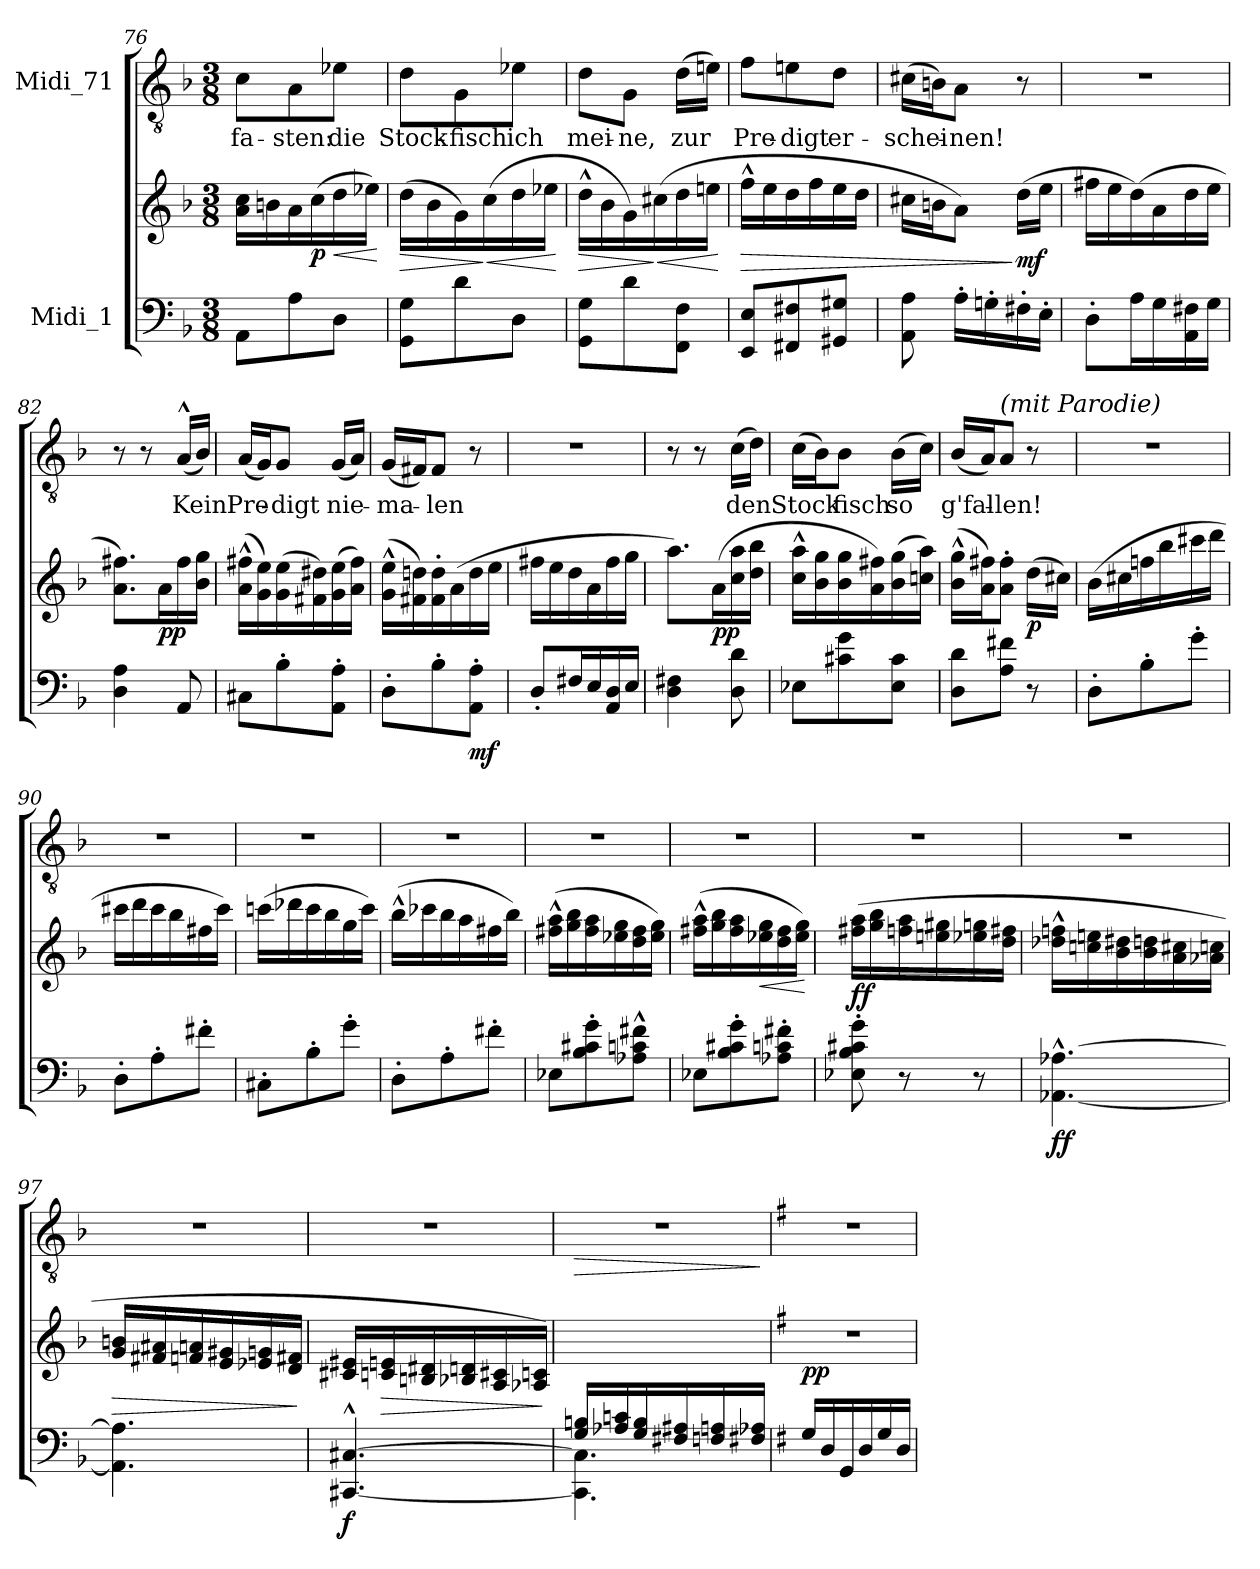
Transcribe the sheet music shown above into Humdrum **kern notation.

**kern	**kern	**dynam	**kern	**text	**dynam
*part2	*part2	*part2	*part1	*part1	*part1
*staff3	*staff2	*staff2/3	*staff1	*staff1	*staff1
*I"Midi_1	*	*	*I"Midi_71	*	*
*clefF4	*clefG2	*	*clefGv2	*	*
*k[b-]	*k[b-]	*	*k[b-]	*	*
*F:	*F:	*	*F:	*	*
*M3/8	*M3/8	*	*M3/8	*	*
=76	=76	=76	=76	=76	=76
*	*^	*	*	*	*
!	!	!	!	!	!LO:LY:b	!
8AA\L	16a\ 16cc\LL	4ryy	.	8c\L	fa-	.
.	16bn\	.	.	.	.	.
!	!	!	!	!	!LO:LY:b	!
8A\	16a\	.	.	8A\	-sten:	.
!	!	!	!LO:DY:b	!	!	!
.	(>16cc\	.	p	.	.	.
!	!	!	!LO:HP:b	!	!LO:LY:b	!
8D\J	16dd\	8ryy	<	8e-X\J	die	.
.	16ee-X\JJ)	.	.	.	.	.
*	*v	*v	*	*	*	*
.	.	[	.	.	.
!!LO:PB:g=z
=77	=77	=77	=77	=77	=77
!	!	!LO:HP:b	!	!LO:LY:b	!
8GG\ 8G\L	(>16dd\LL	>	8d\L	Stock-	.
.	16b-\	.	.	.	.
!	!	!	!	!LO:LY:b	!
8d\	16g\)	.	8G\	-fisch	.
!	!	!LO:HP:n=1:b	!	!	!
.	(>16cc\	] <	.	.	.
!	!	!	!	!LO:LY:b	!
8D\J	16dd\	.	8e-X\J	ich	.
.	16ee-X\JJ	.	.	.	.
.	.	[	.	.	.
=78	=78	=78	=78	=78	=78
!	!	!LO:HP:b	!	!LO:LY:b	!
8GG\ 8G\L	16dd^^\LL	>	8d\L	mei-	.
.	16b-\	.	.	.	.
!	!	!	!	!LO:LY:b	!
8d\	16g\)	.	8G\J	-ne,	.
!	!	!LO:HP:n=1:b	!	!	!
.	(>16cc#X\	] <	.	.	.
!	!	!	!	!LO:LY:b	!
8FF\ 8F\J	16dd\	.	(>16d\LL	zur	.
.	16eeni\JJ	.	16eni\JJ)	.	.
.	.	[	.	.	.
=79	=79	=79	=79	=79	=79
!	!	!LO:HP:b	!	!LO:LY:b	!
8EE/ 8E/L	16ff^^\LL	>	8f\L	Pre-	.
.	16ee\	.	.	.	.
!	!	!	!	!LO:LY:b	!
8FF#X/ 8F#X/	16dd\	.	8eni\	-digt	.
.	16ff\	.	.	.	.
!	!	!	!	!LO:LY:b	!
8GG#X/ 8G#X/J	16ee\	.	8d\J	er-	.
.	16dd\JJ	.	.	.	.
=80	=80	=80	=80	=80	=80
!	!	!	!	!LO:LY:b	!
8AA\ 8A\	16cc#X\LL	.	(>16c#X\LL	-schei-	.
.	16bn\J	.	16Bn\J)	.	.
!	!	!	!	!LO:LY:b	!
16A'\LL	8a\J)	.	8A\J	-nen!	.
16Gni'\	.	.	.	.	.
!	!	!LO:DY:n=1:b	!	!	!
16F#X'\	(>16dd\LL	] mf	8r	.	.
16E'\JJ	16ee\JJ	.	.	.	.
=81	=81	=81	=81	=81	=81
8D'\L	16ff#X\LL	.	4.r	.	.
.	16ee\	.	.	.	.
(>16A\L	(>16dd\)	.	.	.	.
16G\	16a\	.	.	.	.
16AA\ 16F#X\	16dd\	.	.	.	.
16G\JJ	16ee\JJ	.	.	.	.
=82	=82	=82	=82	=82	=82
4D\ 4A\	8.a\ 8.ff#X\L)	.	8r	.	.
.	.	.	8r	.	.
!	!	!LO:DY:b	!	!	!
.	16a\L	pp	.	.	.
!	!	!	!	!LO:LY:b	!
8AA/	16ff#\	.	(<16A^^/LL	Kein	.
.	16b-i\ 16gg\JJ)	.	16B-/JJ)	.	.
!!LO:LB:g=z
=83	=83	=83	=83	=83	=83
!	!	!	!	!LO:LY:b	!
8C#X\L	(>16a\^^ 16ff#X\^^LL	.	(<16A/LL	Pre-	.
.	16g\ 16ee\)	.	16G/J)	.	.
!	!	!	!	!LO:LY:b	!
8B-'\	(>16g\ 16ee\	.	8G/J	-digt	.
.	16f#X\ 16dd#X\)	.	.	.	.
!	!	!	!	!LO:LY:b	!
8AA\' 8A\'J	(>16g\ 16ee\	.	(<16G/LL	nie-	.
.	16a\ 16ff#\JJ)	.	16A/JJ)	.	.
=84	=84	=84	=84	=84	=84
!	!	!	!	!LO:LY:b	!
8D'\L	(>16g\^^ 16ee\^^LL	.	(<16G/LL	-ma-	.
.	16f#X\ 16ddni\)	.	16F#X/J)	.	.
!	!	!	!	!LO:LY:b	!
8B-'\	16f#\' 16dd\'	.	8F#/J	-len	.
.	(>16a\	.	.	.	.
!	!	!LO:DY:b=2	!	!	!
8AA\' 8A\'J	16dd\	mf	8r	.	.
.	16ee\JJ	.	.	.	.
=85	=85	=85	=85	=85	=85
8D'/L	16ff#X\LL	.	4.r	.	.
.	16ee\	.	.	.	.
16F#X/L	16dd\	.	.	.	.
16E/	16a\	.	.	.	.
16AA/ 16D/	16ff#\	.	.	.	.
16E/JJ	16gg\JJ	.	.	.	.
=86	=86	=86	=86	=86	=86
(>4D\ 4F#X\	8.aa\L)	.	8r	.	.
.	.	.	8r	.	.
!	!	!LO:DY:b	!	!	!
.	(16a\L	pp	.	.	.
!	!	!	!	!LO:LY:b	!
8D\ 8d\	16cc\ 16aa\	.	(>16c\LL	den	.
.	16dd\ 16bb-\JJ	.	16d\JJ)	.	.
=87	=87	=87	=87	=87	=87
!	!	!	!	!LO:LY:b	!
8E-X\L	16cc\^^ 16aa\^^LL	.	(>16c\LL	Stock	.
.	16b-\ 16gg\	.	16B-\J)	.	.
!	!	!	!	!LO:LY:b	!
8c#X\ 8g\	16b-\ 16gg\	.	8B-\J	fisch	.
.	16a\ 16ff#X\)	.	.	.	.
!	!	!	!	!LO:LY:b	!
8E-\ 8c#\J	(>16b-\ 16gg\	.	(>16B-\LL	so	.
.	16ccni\ 16aa\JJ)	.	16c\JJ)	.	.
=88	=88	=88	=88	=88	=88
!	!	!	!	!LO:LY:b	!
8D\ 8d\L	(>16b-\^^ 16gg\^^LL	.	(<16B-/LL	g'fal-	.
.	16a\ 16ff#X\J)	.	16A/J)	.	.
!	!	!	!LO:TX:a:i:t=(mit Parodie)	!	!
!	!	!	!	!LO:LY:b	!
8A\ 8f#X\J	8a\' 8ff#\'J	.	8A/J	-len!	.
!	!	!LO:DY:b	!	!	!
8r	(>16dd\LL	p	8r	.	.
.	16cc#X\JJ)	.	.	.	.
!!LO:LB:g=z
=89	=89	=89	=89	=89	=89
8D'\L	(>16b-\LL	.	4.r	.	.
.	16cc#X\	.	.	.	.
8B-'\	16ffni\	.	.	.	.
.	16bb-\	.	.	.	.
8g'\J	16ccc#X\	.	.	.	.
.	16ddd\JJ	.	.	.	.
=90	=90	=90	=90	=90	=90
8D'\L	16ccc#X\LL	.	4.r	.	.
.	16ddd\	.	.	.	.
8A'\	16ccc#\	.	.	.	.
.	16bb-i\	.	.	.	.
8f#X'\J	16ff#X\	.	.	.	.
.	16ccc#\JJ)	.	.	.	.
=91	=91	=91	=91	=91	=91
8C#X'\L	(>16cccni\LL	.	4.r	.	.
.	16ddd-X\	.	.	.	.
8B-i'\	16ccc\	.	.	.	.
.	16bb-i\	.	.	.	.
8g'\J	16gg\	.	.	.	.
.	16ccc\JJ)	.	.	.	.
=92	=92	=92	=92	=92	=92
8D'\L	(>16bb-i^^\LL	.	4.r	.	.
.	16ccc-X\	.	.	.	.
8A'\	16bb-\	.	.	.	.
.	16aa\	.	.	.	.
8f#X'\J	16ff#X\	.	.	.	.
.	16bb-\JJ)	.	.	.	.
=93	=93	=93	=93	=93	=93
8E-X\L	(>16ff#X\^^ 16aa\^^LL	.	4.r	.	.
.	16gg\ 16bb-i\	.	.	.	.
8B-i\' 8c#X\' 8g\'	16ff#\ 16aa\	.	.	.	.
.	16ee-X\ 16gg\	.	.	.	.
8A-X\^^ 8cn\^^ 8f#X\^^J	16dd\ 16ff#\	.	.	.	.
.	16ee-\ 16gg\JJ)	.	.	.	.
!!LO:LB:g=z
=94	=94	=94	=94	=94	=94
8E-X\L	(>16ff#X\^^ 16aa\^^LL	.	4.r	.	.
.	16gg\ 16bb-i\	.	.	.	.
8B-i\' 8c#X\' 8g\'	16ff#\ 16aa\	.	.	.	.
!	!	!LO:HP:b	!	!	!
.	16ee-X\ 16gg\	<	.	.	.
8A-X\' 8cn\' 8f#X\'J	16dd\ 16ff#\	.	.	.	.
.	16ee-\ 16gg\JJ)	.	.	.	.
.	.	[	.	.	.
=95	=95	=95	=95	=95	=95
!	!	!LO:DY:b	!	!	!
8E-X\' 8B-i\' 8c#X\' 8g\'	(>16ff#X\ 16aa\LL	ff	4.r	.	.
.	16gg\ 16bb-i\	.	.	.	.
8r	16ffn\ 16aa\	.	.	.	.
.	16eeni\ 16gg#X\	.	.	.	.
8r	16ee-X\ 16ggn\	.	.	.	.
.	16dd\ 16ff#X\JJ	.	.	.	.
=96	=96	=96	=96	=96	=96
!	!	!LO:DY:b=2	!	!	!
[4.AA-X\^^ [4.A-X\^^	16dd-X\^^ 16ffni\^^LL	ff	4.r	.	.
.	16ccni\ 16eeni\	.	.	.	.
.	16b-\ 16dd#X\	.	.	.	.
.	16b-i\ 16ddn\	.	.	.	.
.	16a\ 16cc#X\	.	.	.	.
.	16a-X\ 16ccn\JJ	.	.	.	.
=97	=97	=97	=97	=97	=97
!	!	!LO:HP:b	!	!	!
4.AA-\] 4.A-\]	16g/ 16bn/LL	>	4.r	.	.
.	16f#X/ 16a#X/	.	.	.	.
.	16fn/ 16an/	.	.	.	.
.	16e/ 16g#X/	.	.	.	.
.	16e-X/ 16gn/	.	.	.	.
.	16d/ 16f#X/JJ	.	.	.	.
.	.	]	.	.	.
!!LO:LB:g=z
=98	=98	=98	=98	=98	=98
!	!	!LO:DY:b=2	!	!	!
[4.CC#X/^^ [4.C#X/^^	16c#X/ 16e#X/LL	f	4.r	.	.
!	!	!LO:HP:b	!	!	!
.	16cn/ 16en/	>	.	.	.
.	16Bn/ 16d#X/	.	.	.	.
.	16B-X/ 16dn/	.	.	.	.
.	16A/ 16c#X/	.	.	.	.
.	16A-X/ 16cn/JJ)	.	.	.	.
.	.	]	.	.	.
!!LO:PB:g=z
=99	=99	=99	=99	=99	=99
*^	*	*	*	*	*
!	!	!	!	!	!	!LO:HP:b
16G/ 16Bn/LL	4.CC#i\] 4.C#i\]	4ryy	.	4.r	.	>
16A-X/ 16cni/	.	.	.	.	.	.
16G/ 16B/	.	.	.	.	.	.
16F#X/ 16A#X/	.	.	.	.	.	.
16Fn/ 16An/	.	8ryy	.	.	.	.
16F#X/ 16A-X/JJ	.	.	.	.	.	.
*v	*v	*	*	*	*	*
.	.	.	.	.	]
=100	=100	=100	=100	=100	=100
*k[f#]	*k[f#]	*	*k[f#]	*	*
*G:	*G:	*	*G:	*	*
*^	*	*	*	*	*
!	!	!	!LO:DY:b	!	!	!
16G/LL	4ryy	4.r	pp	4.r	.	.
16D/	.	.	.	.	.	.
16GG/	.	.	.	.	.	.
16D/	.	.	.	.	.	.
16G/	8ryy	.	.	.	.	.
16D/JJ	.	.	.	.	.	.
*v	*v	*	*	*	*	*
=	=	=	=	=	=
*-	*-	*-	*-	*-	*-
